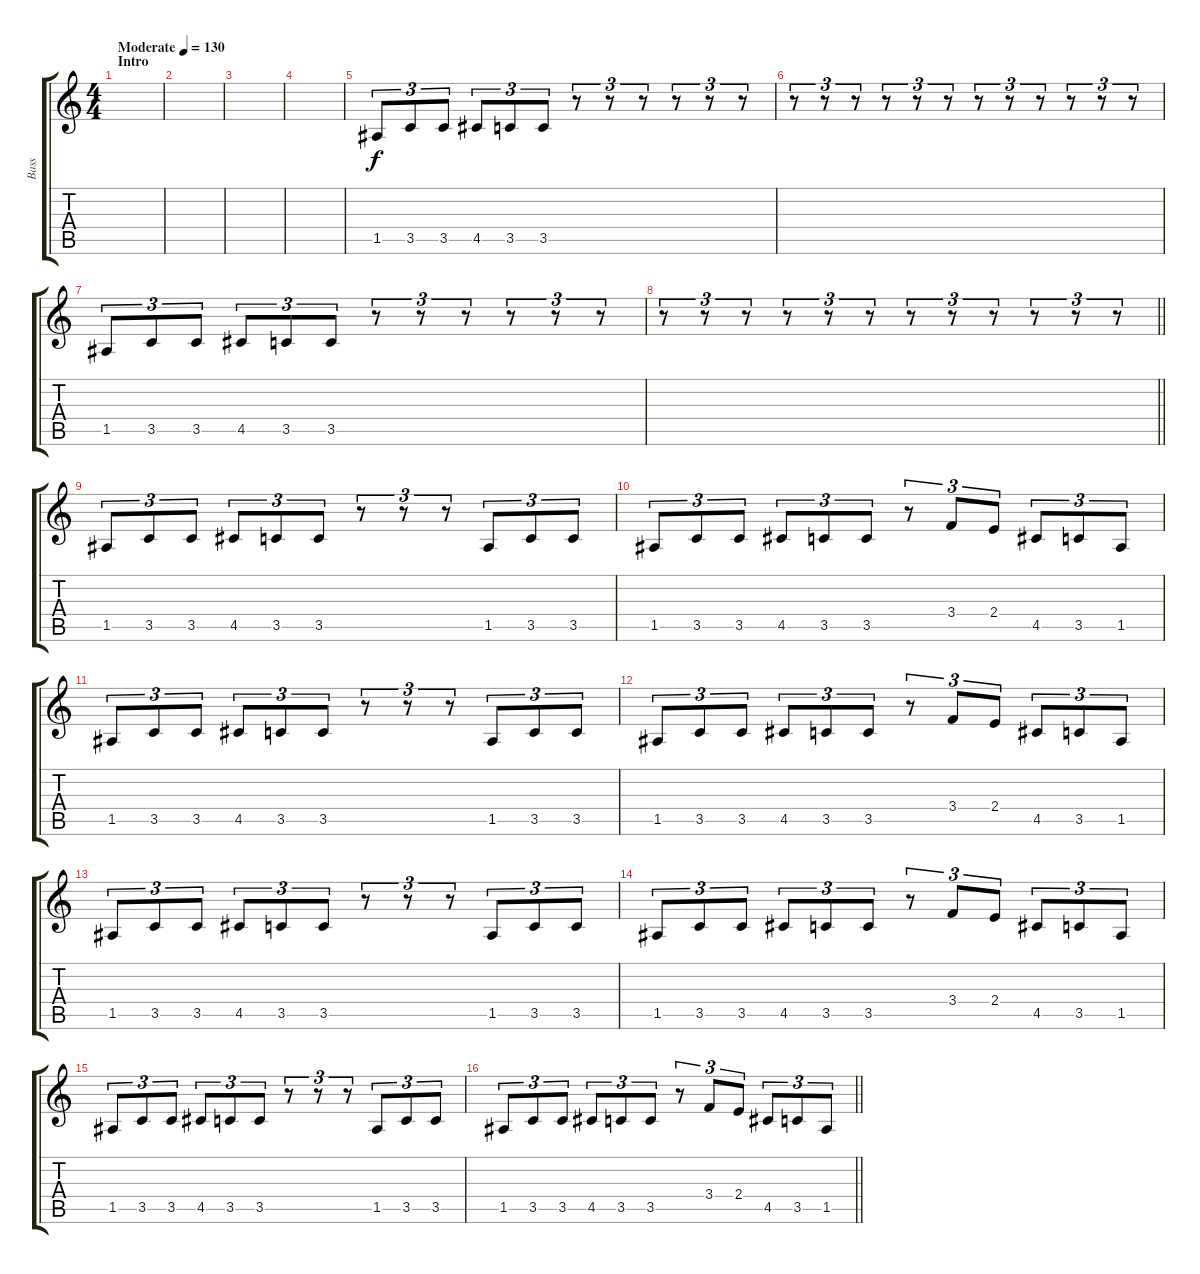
\track ("Bass " "Bass ") {instrument electricbassfinger}
\staff {score tabs}
\tuning (E4 B3 G3 D3 A2 E2) {hide}
\ts (4 4)
\section ("" "Intro")
\tempo (130 "Moderate")
\clef g2
\ks c
|
|
|
|
1.5.8{tu (3 2)} 3.5.8{tu (3 2)} 3.5.8{tu (3 2)} 4.5.8{tu (3 2)} 3.5.8{tu (3 2)} 3.5.8{tu (3 2)} r.8{tu (3 2)} r.8{tu (3 2)} r.8{tu (3 2)} r.8{tu (3 2)} r.8{tu (3 2)} r.8{tu (3 2)} |
r.8{tu (3 2)} r.8{tu (3 2)} r.8{tu (3 2)} r.8{tu (3 2)} r.8{tu (3 2)} r.8{tu (3 2)} r.8{tu (3 2)} r.8{tu (3 2)} r.8{tu (3 2)} r.8{tu (3 2)} r.8{tu (3 2)} r.8{tu (3 2)} |
1.5.8{tu (3 2)} 3.5.8{tu (3 2)} 3.5.8{tu (3 2)} 4.5.8{tu (3 2)} 3.5.8{tu (3 2)} 3.5.8{tu (3 2)} r.8{tu (3 2)} r.8{tu (3 2)} r.8{tu (3 2)} r.8{tu (3 2)} r.8{tu (3 2)} r.8{tu (3 2)} |
\barLineRight lightlight
r.8{tu (3 2)} r.8{tu (3 2)} r.8{tu (3 2)} r.8{tu (3 2)} r.8{tu (3 2)} r.8{tu (3 2)} r.8{tu (3 2)} r.8{tu (3 2)} r.8{tu (3 2)} r.8{tu (3 2)} r.8{tu (3 2)} r.8{tu (3 2)} |
\section ("" "")
1.5.8{tu (3 2)} 3.5.8{tu (3 2)} 3.5.8{tu (3 2)} 4.5.8{tu (3 2)} 3.5.8{tu (3 2)} 3.5.8{tu (3 2)} r.8{tu (3 2)} r.8{tu (3 2)} r.8{tu (3 2)} 1.5.8{tu (3 2)} 3.5.8{tu (3 2)} 3.5.8{tu (3 2)} |
1.5.8{tu (3 2)} 3.5.8{tu (3 2)} 3.5.8{tu (3 2)} 4.5.8{tu (3 2)} 3.5.8{tu (3 2)} 3.5.8{tu (3 2)} r.8{tu (3 2)} 3.4.8{tu (3 2)} 2.4.8{tu (3 2)} 4.5.8{tu (3 2)} 3.5.8{tu (3 2)} 1.5.8{tu (3 2)} |
1.5.8{tu (3 2)} 3.5.8{tu (3 2)} 3.5.8{tu (3 2)} 4.5.8{tu (3 2)} 3.5.8{tu (3 2)} 3.5.8{tu (3 2)} r.8{tu (3 2)} r.8{tu (3 2)} r.8{tu (3 2)} 1.5.8{tu (3 2)} 3.5.8{tu (3 2)} 3.5.8{tu (3 2)} |
1.5.8{tu (3 2)} 3.5.8{tu (3 2)} 3.5.8{tu (3 2)} 4.5.8{tu (3 2)} 3.5.8{tu (3 2)} 3.5.8{tu (3 2)} r.8{tu (3 2)} 3.4.8{tu (3 2)} 2.4.8{tu (3 2)} 4.5.8{tu (3 2)} 3.5.8{tu (3 2)} 1.5.8{tu (3 2)} |
1.5.8{tu (3 2)} 3.5.8{tu (3 2)} 3.5.8{tu (3 2)} 4.5.8{tu (3 2)} 3.5.8{tu (3 2)} 3.5.8{tu (3 2)} r.8{tu (3 2)} r.8{tu (3 2)} r.8{tu (3 2)} 1.5.8{tu (3 2)} 3.5.8{tu (3 2)} 3.5.8{tu (3 2)} |
1.5.8{tu (3 2)} 3.5.8{tu (3 2)} 3.5.8{tu (3 2)} 4.5.8{tu (3 2)} 3.5.8{tu (3 2)} 3.5.8{tu (3 2)} r.8{tu (3 2)} 3.4.8{tu (3 2)} 2.4.8{tu (3 2)} 4.5.8{tu (3 2)} 3.5.8{tu (3 2)} 1.5.8{tu (3 2)} |
1.5.8{tu (3 2)} 3.5.8{tu (3 2)} 3.5.8{tu (3 2)} 4.5.8{tu (3 2)} 3.5.8{tu (3 2)} 3.5.8{tu (3 2)} r.8{tu (3 2)} r.8{tu (3 2)} r.8{tu (3 2)} 1.5.8{tu (3 2)} 3.5.8{tu (3 2)} 3.5.8{tu (3 2)} |
\barLineRight lightlight
1.5.8{tu (3 2)} 3.5.8{tu (3 2)} 3.5.8{tu (3 2)} 4.5.8{tu (3 2)} 3.5.8{tu (3 2)} 3.5.8{tu (3 2)} r.8{tu (3 2)} 3.4.8{tu (3 2)} 2.4.8{tu (3 2)} 4.5.8{tu (3 2)} 3.5.8{tu (3 2)} 1.5.8{tu (3 2)}
